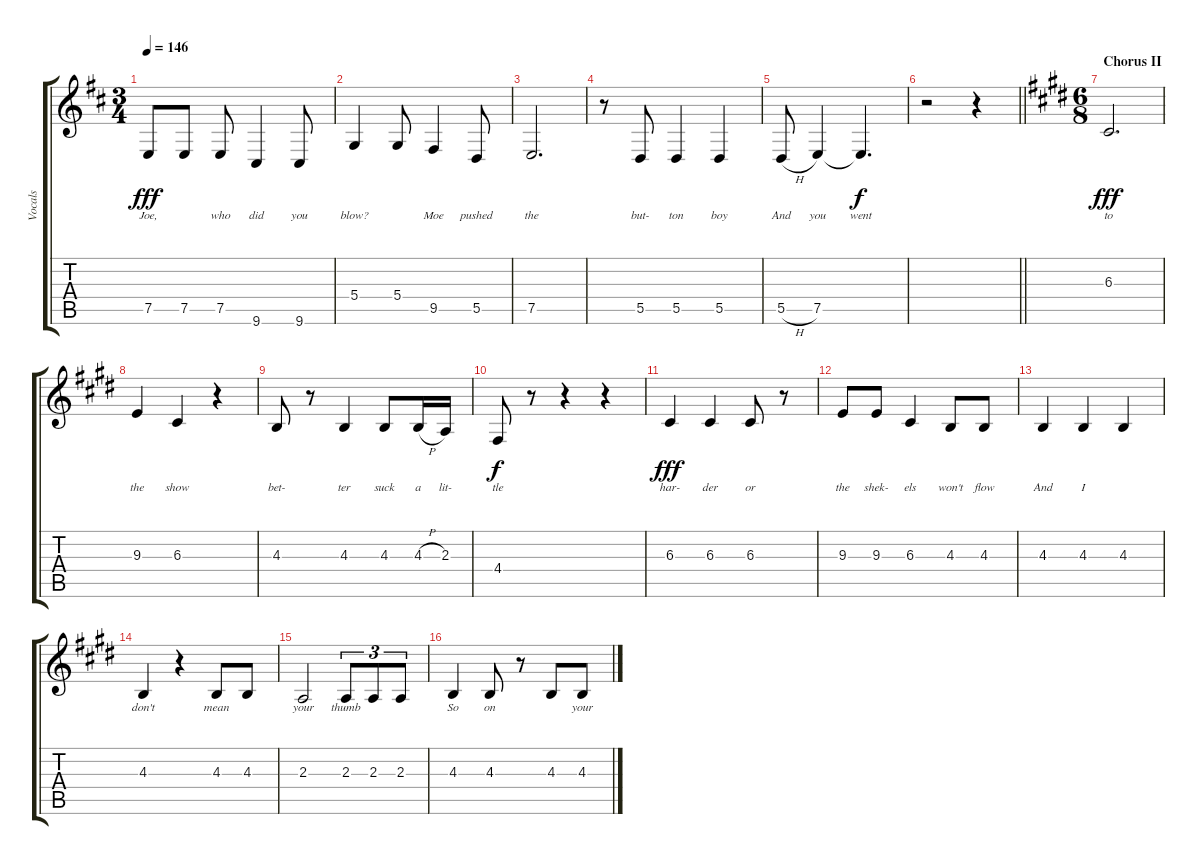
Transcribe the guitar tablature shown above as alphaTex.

\track ("Vocals" "Vocals") {instrument lead6voice}
\staff {score tabs}
\tuning (E4 B3 G3 D3 A2 E2) {hide}
\ts (3 4)
\tempo 146
\clef g2
\ks d
7.5.8{lyrics (0 "Joe,") lyrics (1 "") lyrics (2 "") lyrics (3 "") lyrics (4 "") dy fff} 7.5.8{lyrics (0 "") lyrics (1 "") lyrics (2 "") lyrics (3 "") lyrics (4 "")} 7.5.8{lyrics (0 "who") lyrics (1 "") lyrics (2 "") lyrics (3 "") lyrics (4 "")} 9.6.4{lyrics (0 "did") lyrics (1 "") lyrics (2 "") lyrics (3 "") lyrics (4 "")} 9.6.8{lyrics (0 "you") lyrics (1 "") lyrics (2 "") lyrics (3 "") lyrics (4 "")} |
5.4.4{lyrics (0 "blow?") lyrics (1 "") lyrics (2 "") lyrics (3 "") lyrics (4 "")} 5.4.8{lyrics (0 "") lyrics (1 "") lyrics (2 "") lyrics (3 "") lyrics (4 "")} 9.5.4{lyrics (0 "Moe") lyrics (1 "") lyrics (2 "") lyrics (3 "") lyrics (4 "")} 5.5.8{lyrics (0 "pushed") lyrics (1 "") lyrics (2 "") lyrics (3 "") lyrics (4 "")} |
7.5.2{d lyrics (0 "the") lyrics (1 "") lyrics (2 "") lyrics (3 "") lyrics (4 "")} |
r.8 5.5.8{lyrics (0 "but-") lyrics (1 "") lyrics (2 "") lyrics (3 "") lyrics (4 "")} 5.5.4{lyrics (0 "ton") lyrics (1 "") lyrics (2 "") lyrics (3 "") lyrics (4 "")} 5.5.4{lyrics (0 "boy") lyrics (1 "") lyrics (2 "") lyrics (3 "") lyrics (4 "")} |
5.5{h}.8{lyrics (0 "And") lyrics (1 "") lyrics (2 "") lyrics (3 "") lyrics (4 "")} 7.5.4{lyrics (0 "you") lyrics (1 "") lyrics (2 "") lyrics (3 "") lyrics (4 "")} 7.5{t}.4{d lyrics (0 "went") lyrics (1 "") lyrics (2 "") lyrics (3 "") lyrics (4 "") dy f} |
\barLineRight lightlight
r.2 r.4 |
\ts (6 8)
\section ("" "Chorus II")
\ks e
6.3.2{d lyrics (0 "to") lyrics (1 "") lyrics (2 "") lyrics (3 "") lyrics (4 "") dy fff} |
9.3.4{lyrics (0 "the") lyrics (1 "") lyrics (2 "") lyrics (3 "") lyrics (4 "")} 6.3.4{lyrics (0 "show") lyrics (1 "") lyrics (2 "") lyrics (3 "") lyrics (4 "")} r.4 |
4.3.8{lyrics (0 "bet-") lyrics (1 "") lyrics (2 "") lyrics (3 "") lyrics (4 "")} r.8 4.3.4{lyrics (0 "ter") lyrics (1 "") lyrics (2 "") lyrics (3 "") lyrics (4 "")} 4.3.8{lyrics (0 "suck") lyrics (1 "") lyrics (2 "") lyrics (3 "") lyrics (4 "")} 4.3{h}.16{lyrics (0 "a") lyrics (1 "") lyrics (2 "") lyrics (3 "") lyrics (4 "")} 2.3.16{lyrics (0 "lit-") lyrics (1 "") lyrics (2 "") lyrics (3 "") lyrics (4 "")} |
4.4.8{lyrics (0 "tle") lyrics (1 "") lyrics (2 "") lyrics (3 "") lyrics (4 "") dy f} r.8 r.4 r.4 |
6.3.4{lyrics (0 "har-") lyrics (1 "") lyrics (2 "") lyrics (3 "") lyrics (4 "") dy fff} 6.3.4{lyrics (0 "der") lyrics (1 "") lyrics (2 "") lyrics (3 "") lyrics (4 "")} 6.3.8{lyrics (0 "or") lyrics (1 "") lyrics (2 "") lyrics (3 "") lyrics (4 "")} r.8 |
9.3.8{lyrics (0 "the") lyrics (1 "") lyrics (2 "") lyrics (3 "") lyrics (4 "")} 9.3.8{lyrics (0 "shek-") lyrics (1 "") lyrics (2 "") lyrics (3 "") lyrics (4 "")} 6.3.4{lyrics (0 "els") lyrics (1 "") lyrics (2 "") lyrics (3 "") lyrics (4 "")} 4.3.8{lyrics (0 "won't") lyrics (1 "") lyrics (2 "") lyrics (3 "") lyrics (4 "")} 4.3.8{lyrics (0 "flow") lyrics (1 "") lyrics (2 "") lyrics (3 "") lyrics (4 "")} |
4.3.4{lyrics (0 "And") lyrics (1 "") lyrics (2 "") lyrics (3 "") lyrics (4 "")} 4.3.4{lyrics (0 "I") lyrics (1 "") lyrics (2 "") lyrics (3 "") lyrics (4 "")} 4.3.4{lyrics (0 "") lyrics (1 "") lyrics (2 "") lyrics (3 "") lyrics (4 "")} |
4.3.4{lyrics (0 "don't") lyrics (1 "") lyrics (2 "") lyrics (3 "") lyrics (4 "")} r.4 4.3.8{lyrics (0 "mean") lyrics (1 "") lyrics (2 "") lyrics (3 "") lyrics (4 "")} 4.3.8{lyrics (0 "") lyrics (1 "") lyrics (2 "") lyrics (3 "") lyrics (4 "")} |
2.3.2{lyrics (0 "your") lyrics (1 "") lyrics (2 "") lyrics (3 "") lyrics (4 "")} 2.3.8{tu (3 2) lyrics (0 "thumb") lyrics (1 "") lyrics (2 "") lyrics (3 "") lyrics (4 "")} 2.3.8{tu (3 2) lyrics (0 "") lyrics (1 "") lyrics (2 "") lyrics (3 "") lyrics (4 "")} 2.3.8{tu (3 2) lyrics (0 "") lyrics (1 "") lyrics (2 "") lyrics (3 "") lyrics (4 "")} |
4.3.4{lyrics (0 "So") lyrics (1 "") lyrics (2 "") lyrics (3 "") lyrics (4 "")} 4.3.8{lyrics (0 "on") lyrics (1 "") lyrics (2 "") lyrics (3 "") lyrics (4 "")} r.8 4.3.8{lyrics (0 "") lyrics (1 "") lyrics (2 "") lyrics (3 "") lyrics (4 "")} 4.3.8{lyrics (0 "your") lyrics (1 "") lyrics (2 "") lyrics (3 "") lyrics (4 "")}
